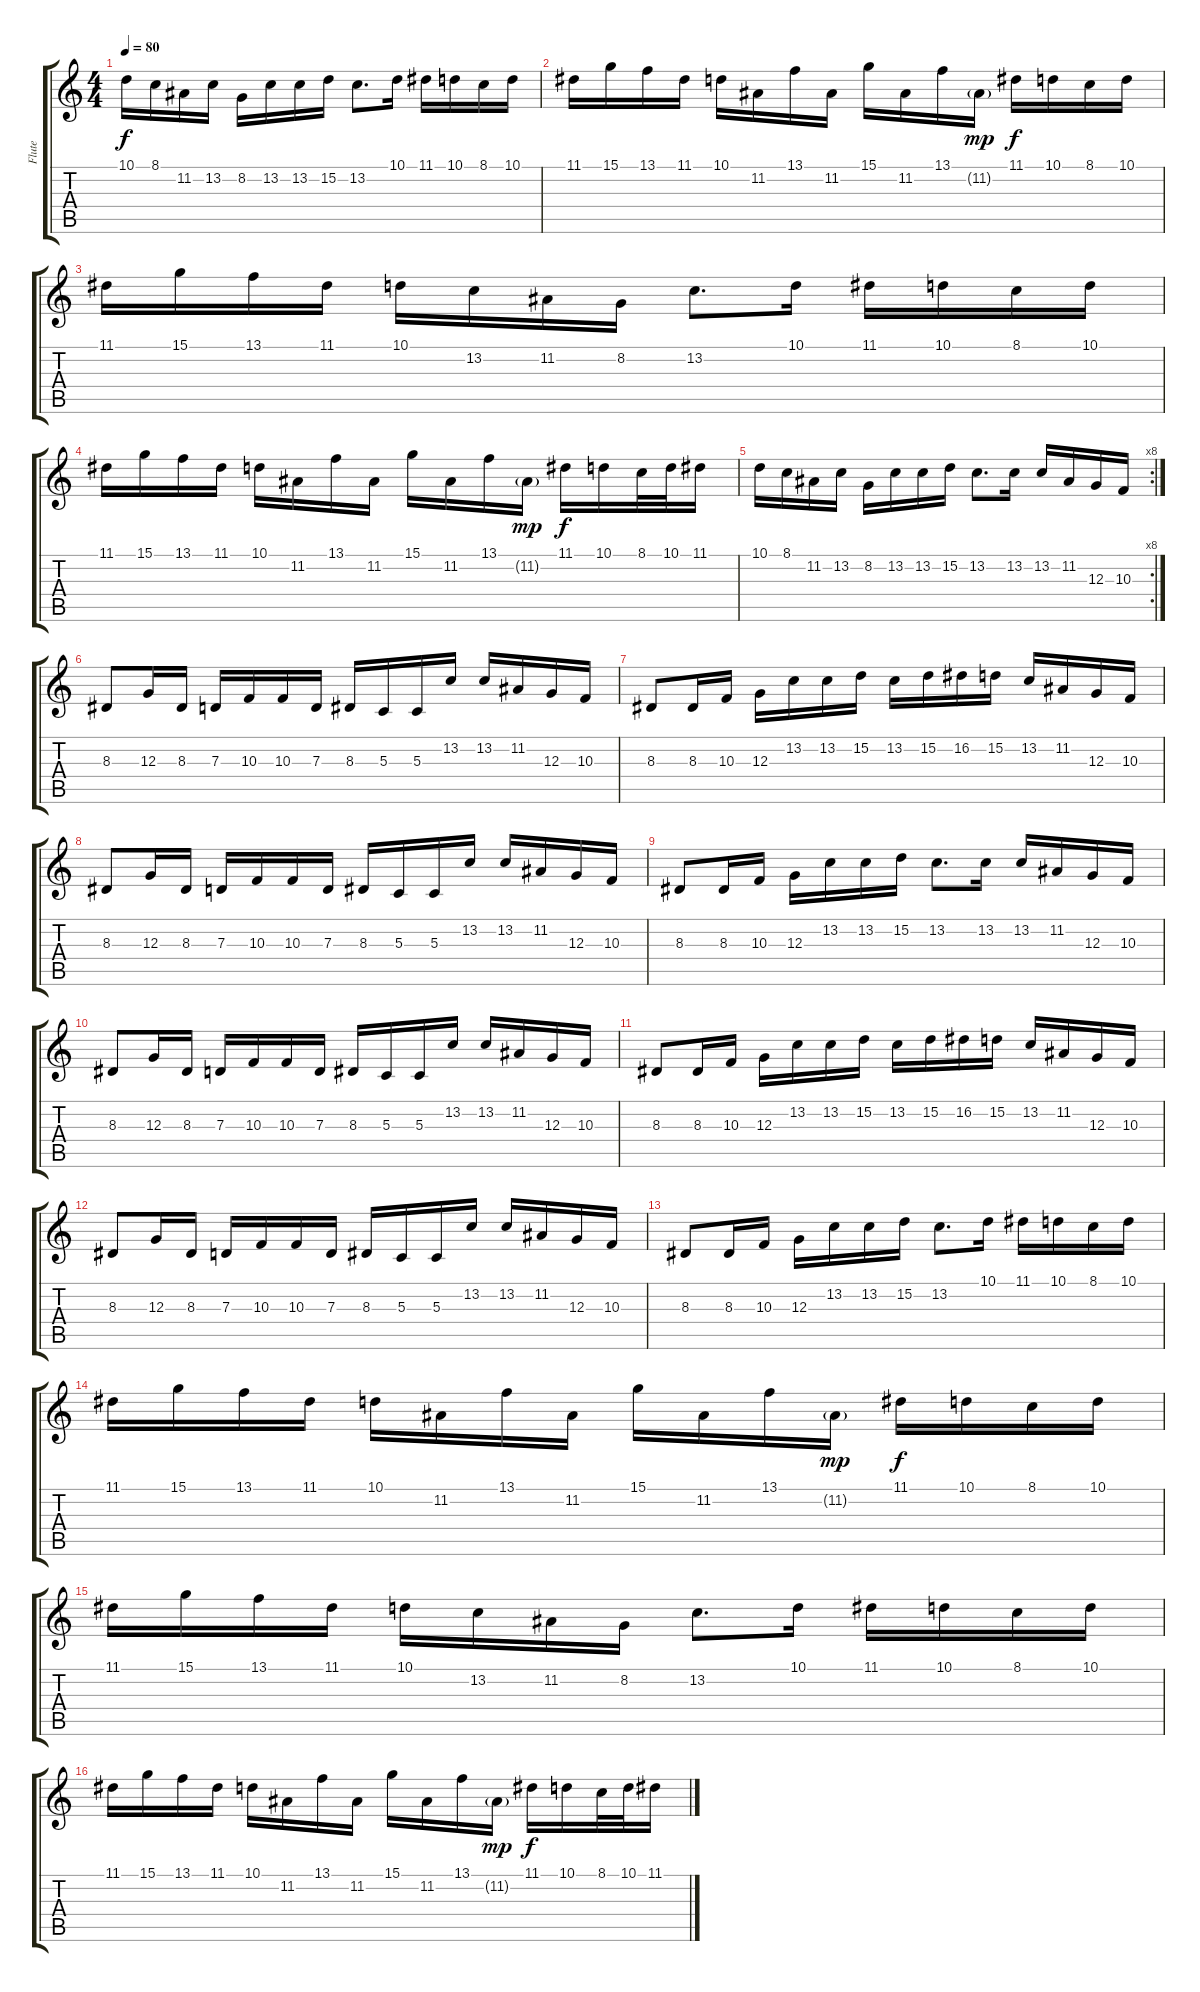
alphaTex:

\track ("Flute" "Flute") {instrument flute}
\staff {score tabs}
\tuning (E4 B3 G3 D3 A2 E2) {hide}
\ts (4 4)
\tempo 80
\clef g2
\ks c
10.1.16{dy f} 8.1.16 11.2.16 13.2.16 8.2.16 13.2.16 13.2.16 15.2.16 13.2.8{d} 10.1.16 11.1.16 10.1.16 8.1.16 10.1.16 |
11.1.16 15.1.16 13.1.16 11.1.16 10.1.16 11.2.16 13.1.16 11.2.16 15.1.16 11.2.16 13.1.16 11.2{g}.16{dy mp} 11.1.16{dy f} 10.1.16 8.1.16 10.1.16 |
11.1.16 15.1.16 13.1.16 11.1.16 10.1.16 13.2.16 11.2.16 8.2.16 13.2.8{d} 10.1.16 11.1.16 10.1.16 8.1.16 10.1.16 |
11.1.16 15.1.16 13.1.16 11.1.16 10.1.16 11.2.16 13.1.16 11.2.16 15.1.16 11.2.16 13.1.16 11.2{g}.16{dy mp} 11.1.16{dy f} 10.1.16 8.1.32 10.1.32 11.1.16 |
\rc 8
10.1.16 8.1.16 11.2.16 13.2.16 8.2.16 13.2.16 13.2.16 15.2.16 13.2.8{d} 13.2.16 13.2.16 11.2.16 12.3.16 10.3.16 |
8.3.8 12.3.16 8.3.16 7.3.16 10.3.16 10.3.16 7.3.16 8.3.16 5.3.16 5.3.16 13.2.16 13.2.16 11.2.16 12.3.16 10.3.16 |
8.3.8 8.3.16 10.3.16 12.3.16 13.2.16 13.2.16 15.2.16 13.2.16 15.2.16 16.2.16 15.2.16 13.2.16 11.2.16 12.3.16 10.3.16 |
8.3.8 12.3.16 8.3.16 7.3.16 10.3.16 10.3.16 7.3.16 8.3.16 5.3.16 5.3.16 13.2.16 13.2.16 11.2.16 12.3.16 10.3.16 |
8.3.8 8.3.16 10.3.16 12.3.16 13.2.16 13.2.16 15.2.16 13.2.8{d} 13.2.16 13.2.16 11.2.16 12.3.16 10.3.16 |
8.3.8 12.3.16 8.3.16 7.3.16 10.3.16 10.3.16 7.3.16 8.3.16 5.3.16 5.3.16 13.2.16 13.2.16 11.2.16 12.3.16 10.3.16 |
8.3.8 8.3.16 10.3.16 12.3.16 13.2.16 13.2.16 15.2.16 13.2.16 15.2.16 16.2.16 15.2.16 13.2.16 11.2.16 12.3.16 10.3.16 |
8.3.8 12.3.16 8.3.16 7.3.16 10.3.16 10.3.16 7.3.16 8.3.16 5.3.16 5.3.16 13.2.16 13.2.16 11.2.16 12.3.16 10.3.16 |
8.3.8 8.3.16 10.3.16 12.3.16 13.2.16 13.2.16 15.2.16 13.2.8{d} 10.1.16 11.1.16 10.1.16 8.1.16 10.1.16 |
11.1.16 15.1.16 13.1.16 11.1.16 10.1.16 11.2.16 13.1.16 11.2.16 15.1.16 11.2.16 13.1.16 11.2{g}.16{dy mp} 11.1.16{dy f} 10.1.16 8.1.16 10.1.16 |
11.1.16 15.1.16 13.1.16 11.1.16 10.1.16 13.2.16 11.2.16 8.2.16 13.2.8{d} 10.1.16 11.1.16 10.1.16 8.1.16 10.1.16 |
11.1.16 15.1.16 13.1.16 11.1.16 10.1.16 11.2.16 13.1.16 11.2.16 15.1.16 11.2.16 13.1.16 11.2{g}.16{dy mp} 11.1.16{dy f} 10.1.16 8.1.32 10.1.32 11.1.16
